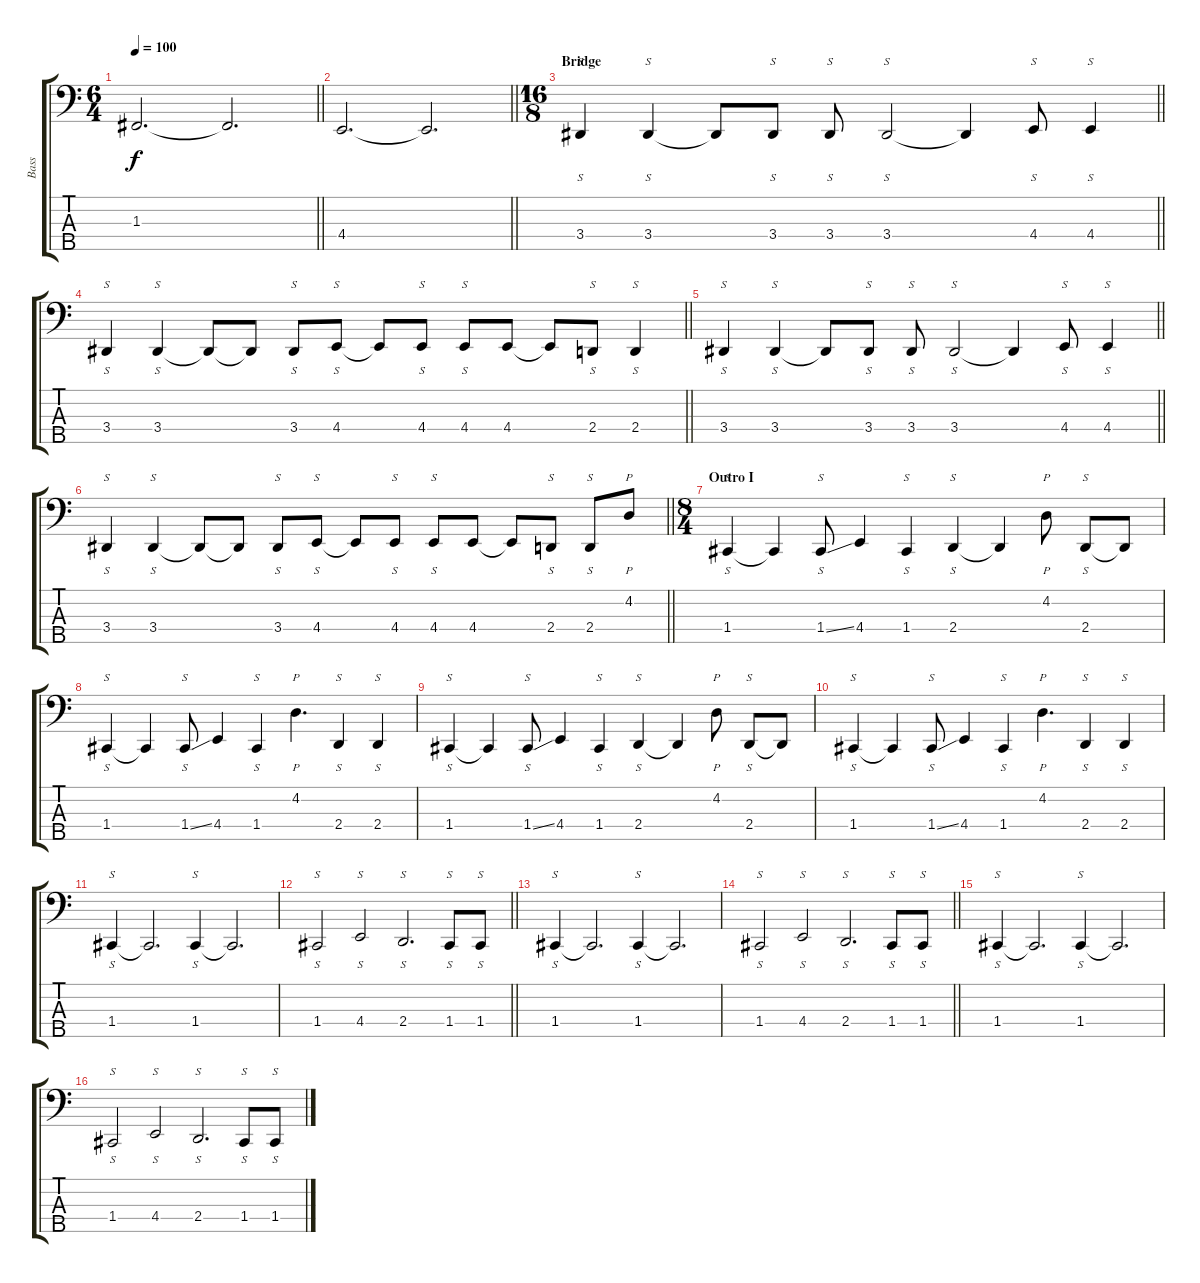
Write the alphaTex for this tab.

\track ("Bass" "Bass") {mute instrument electricbasspick}
\staff {score tabs}
\tuning (Eb2 Bb1 F1 C1 G0) {hide}
\ts (6 4)
\tempo 100
\clef f4
\barLineRight lightlight
\ks c
1.3.2{d dy f} 1.3{t}.2{d} |
\barLineRight lightlight
4.4.2{d} 4.4{t}.2{d} |
\ts (16 8)
\section ("" "Bridge")
\barLineRight lightlight
3.4.4{s} 3.4.4{s} 3.4{t}.8 3.4.8{s} 3.4.8{s} 3.4.2{s} 3.4{t}.4 4.4.8{s} 4.4.4{s} |
\barLineRight lightlight
3.4.4{s} 3.4.4{s} 3.4{t}.8 3.4{t}.8 3.4.8{s} 4.4.8{s} 4.4{t}.8 4.4.8{s} 4.4.8{s} 4.4.8 4.4{t}.8 2.4.8{s} 2.4.4{s} |
\barLineRight lightlight
3.4.4{s} 3.4.4{s} 3.4{t}.8 3.4.8{s} 3.4.8{s} 3.4.2{s} 3.4{t}.4 4.4.8{s} 4.4.4{s} |
\barLineRight lightlight
3.4.4{s} 3.4.4{s} 3.4{t}.8 3.4{t}.8 3.4.8{s} 4.4.8{s} 4.4{t}.8 4.4.8{s} 4.4.8{s} 4.4.8 4.4{t}.8 2.4.8{s} 2.4.8{s} 4.2.8{p} |
\ts (8 4)
\section ("" "Outro I")
1.4.4{s} 1.4{t}.4 1.4{ss}.8{s} 4.4.4 1.4.4{s} 2.4.4{s} 2.4{t}.4 4.2.8{p} 2.4.8{s} 2.4{t}.8 |
1.4.4{s} 1.4{t}.4 1.4{ss}.8{s} 4.4.4 1.4.4{s} 4.2.4{p d} 2.4.4{s} 2.4.4{s} |
1.4.4{s} 1.4{t}.4 1.4{ss}.8{s} 4.4.4 1.4.4{s} 2.4.4{s} 2.4{t}.4 4.2.8{p} 2.4.8{s} 2.4{t}.8 |
1.4.4{s} 1.4{t}.4 1.4{ss}.8{s} 4.4.4 1.4.4{s} 4.2.4{p d} 2.4.4{s} 2.4.4{s} |
1.4.4{s} 1.4{t}.2{d} 1.4.4{s} 1.4{t}.2{d} |
\barLineRight lightlight
1.4.2{s} 4.4.2{s} 2.4.2{s d} 1.4.8{s} 1.4.8{s} |
1.4.4{s} 1.4{t}.2{d} 1.4.4{s} 1.4{t}.2{d} |
\barLineRight lightlight
1.4.2{s} 4.4.2{s} 2.4.2{s d} 1.4.8{s} 1.4.8{s} |
1.4.4{s} 1.4{t}.2{d} 1.4.4{s} 1.4{t}.2{d} |
1.4.2{s} 4.4.2{s} 2.4.2{s d} 1.4.8{s} 1.4.8{s}
